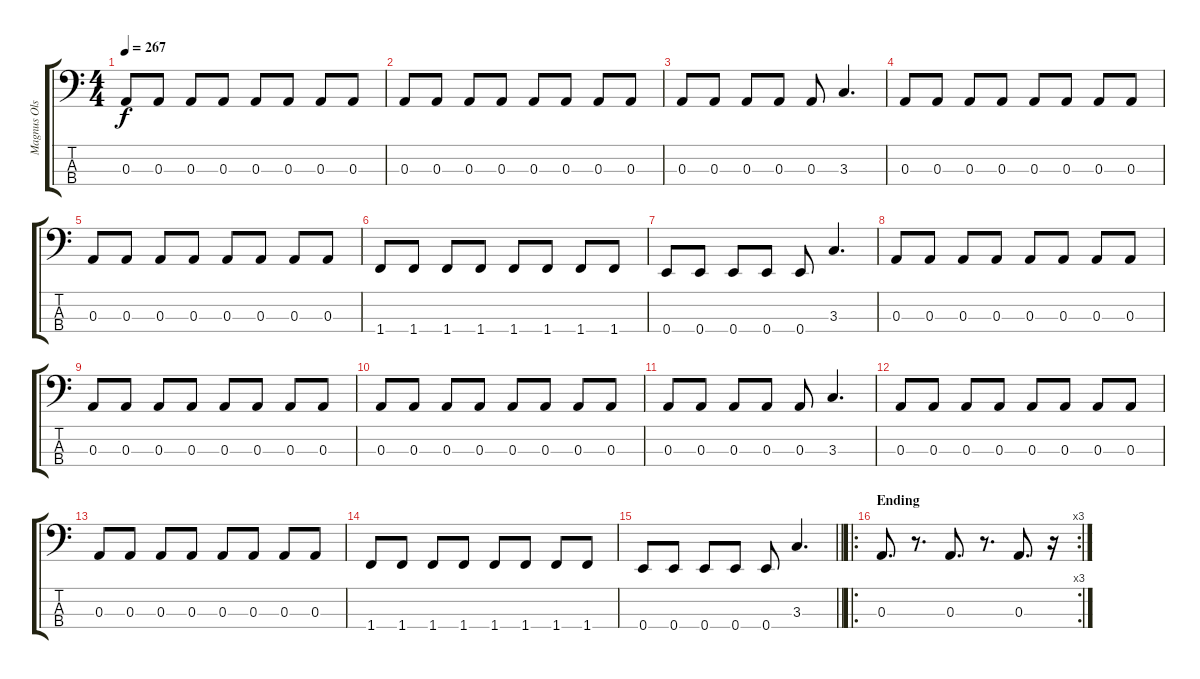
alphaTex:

\track ("Magnus Olsfelt" "Magnus Ols") {instrument electricbasspick}
\staff {score tabs}
\tuning (G2 D2 A1 E1) {hide}
\ts (4 4)
\tempo 267
\clef f4
\ks c
0.3.8{dy f} 0.3.8 0.3.8 0.3.8 0.3.8 0.3.8 0.3.8 0.3.8 |
0.3.8 0.3.8 0.3.8 0.3.8 0.3.8 0.3.8 0.3.8 0.3.8 |
0.3.8 0.3.8 0.3.8 0.3.8 0.3.8 3.3.4{d} |
0.3.8 0.3.8 0.3.8 0.3.8 0.3.8 0.3.8 0.3.8 0.3.8 |
0.3.8 0.3.8 0.3.8 0.3.8 0.3.8 0.3.8 0.3.8 0.3.8 |
1.4.8 1.4.8 1.4.8 1.4.8 1.4.8 1.4.8 1.4.8 1.4.8 |
0.4.8 0.4.8 0.4.8 0.4.8 0.4.8 3.3.4{d} |
0.3.8 0.3.8 0.3.8 0.3.8 0.3.8 0.3.8 0.3.8 0.3.8 |
0.3.8 0.3.8 0.3.8 0.3.8 0.3.8 0.3.8 0.3.8 0.3.8 |
0.3.8 0.3.8 0.3.8 0.3.8 0.3.8 0.3.8 0.3.8 0.3.8 |
0.3.8 0.3.8 0.3.8 0.3.8 0.3.8 3.3.4{d} |
0.3.8 0.3.8 0.3.8 0.3.8 0.3.8 0.3.8 0.3.8 0.3.8 |
0.3.8 0.3.8 0.3.8 0.3.8 0.3.8 0.3.8 0.3.8 0.3.8 |
1.4.8 1.4.8 1.4.8 1.4.8 1.4.8 1.4.8 1.4.8 1.4.8 |
\barLineRight lightlight
0.4.8 0.4.8 0.4.8 0.4.8 0.4.8 3.3.4{d} |
\ro
\rc 3
\section ("" "Ending")
0.3.8{d} r.8{d} 0.3.8{d} r.8{d} 0.3.8{d} r.16
